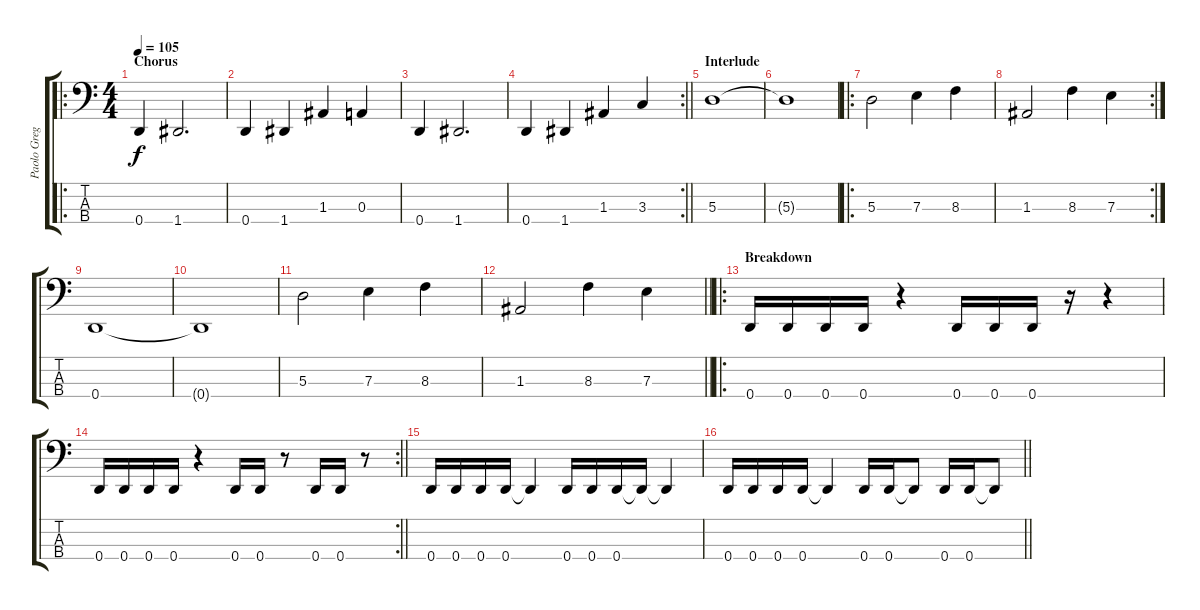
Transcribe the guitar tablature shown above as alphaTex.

\track ("Paolo Gregoletto" "Paolo Greg") {instrument electricbassfinger}
\staff {score tabs}
\tuning (G2 D2 A1 D1) {hide}
\ro
\ts (4 4)
\section ("" "Chorus")
\tempo 105
\clef f4
\ks c
0.4.4{dy f} 1.4.2{d} |
0.4.4 1.4.4 1.3.4 0.3.4 |
0.4.4 1.4.2{d} |
\rc 2
\barLineRight lightlight
0.4.4 1.4.4 1.3.4 3.3.4 |
\section ("" "Interlude")
5.3.1 |
5.3{t}.1 |
\ro
5.3.2 7.3.4 8.3.4 |
\rc 2
1.3.2 8.3.4 7.3.4 |
0.4.1 |
0.4{t}.1 |
5.3.2 7.3.4 8.3.4 |
\barLineRight lightlight
1.3.2 8.3.4 7.3.4 |
\ro
\section ("" "Breakdown")
0.4.16 0.4.16 0.4.16 0.4.16 r.4 0.4.16 0.4.16 0.4.16 r.16 r.4 |
\rc 2
\barLineRight lightlight
0.4.16 0.4.16 0.4.16 0.4.16 r.4 0.4.16 0.4.16 r.8 0.4.16 0.4.16 r.8 |
0.4.16 0.4.16 0.4.16 0.4.16 0.4{t}.4 0.4.16 0.4.16 0.4.16 0.4{t}.16 0.4{t}.4 |
\barLineRight lightlight
0.4.16 0.4.16 0.4.16 0.4.16 0.4{t}.4 0.4.16 0.4.16 0.4{t}.8 0.4.16 0.4.16 0.4{t}.8
